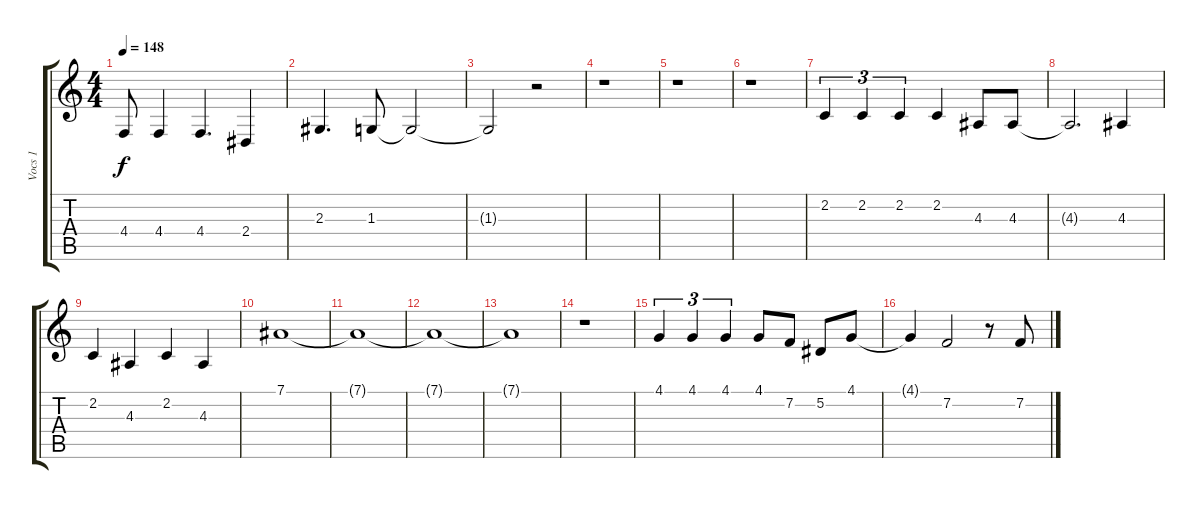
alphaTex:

\track ("Vocs 1" "Vocs 1") {instrument flute}
\staff {score tabs}
\tuning (Eb4 Bb3 Gb3 Db3 Ab2 Eb2) {hide}
\ts (4 4)
\tempo 148
\clef g2
\ks c
4.4.8{dy f} 4.4.4 4.4.4{d} 2.4.4 |
2.3.4{d} 1.3.8 1.3{t}.2 |
1.3{t}.2 r.2 |
r.1 |
r.1 |
r.1 |
2.2.4{tu (3 2)} 2.2.4{tu (3 2)} 2.2.4{tu (3 2)} 2.2.4 4.3.8 4.3.8 |
4.3{t}.2{d} 4.3.4 |
2.2.4 4.3.4 2.2.4 4.3.4 |
7.1.1 |
7.1{t}.1 |
7.1{t}.1 |
7.1{t}.1 |
r.1 |
4.1.4{tu (3 2)} 4.1.4{tu (3 2)} 4.1.4{tu (3 2)} 4.1.8 7.2.8 5.2.8 4.1.8 |
4.1{t}.4 7.2.2 r.8 7.2.8
